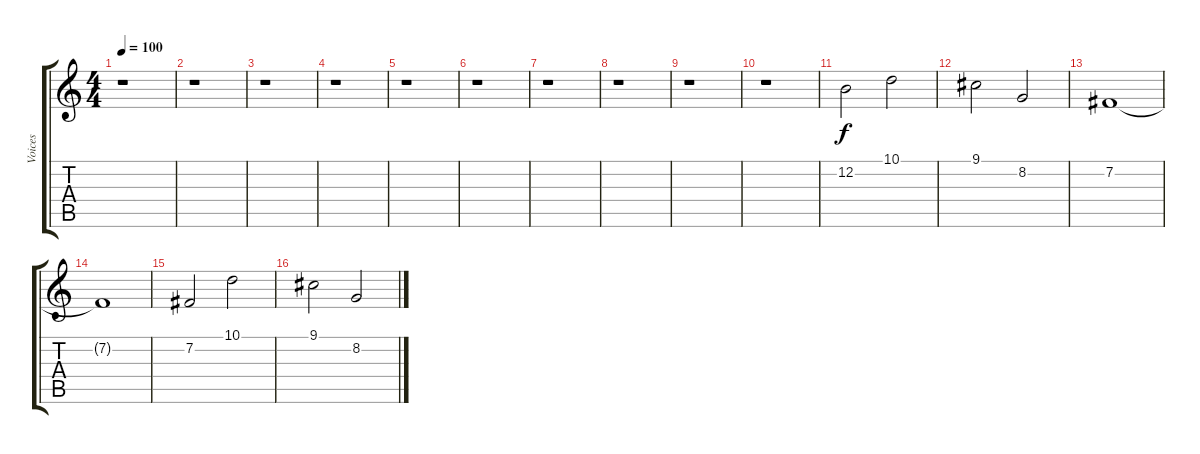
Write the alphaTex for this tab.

\track ("Voices" "Voices") {instrument choiraahs}
\staff {score tabs}
\tuning (E4 B3 G3 D3 A2 E2) {hide}
\ts (4 4)
\tempo 100
\clef g2
\ks c
r.1{dy f instrument choiraahs} |
r.1 |
r.1 |
r.1 |
r.1 |
r.1 |
r.1 |
r.1 |
r.1 |
r.1 |
12.2.2 10.1.2 |
9.1.2 8.2.2 |
7.2.1 |
7.2{t}.1 |
7.2.2 10.1.2 |
9.1.2 8.2.2
